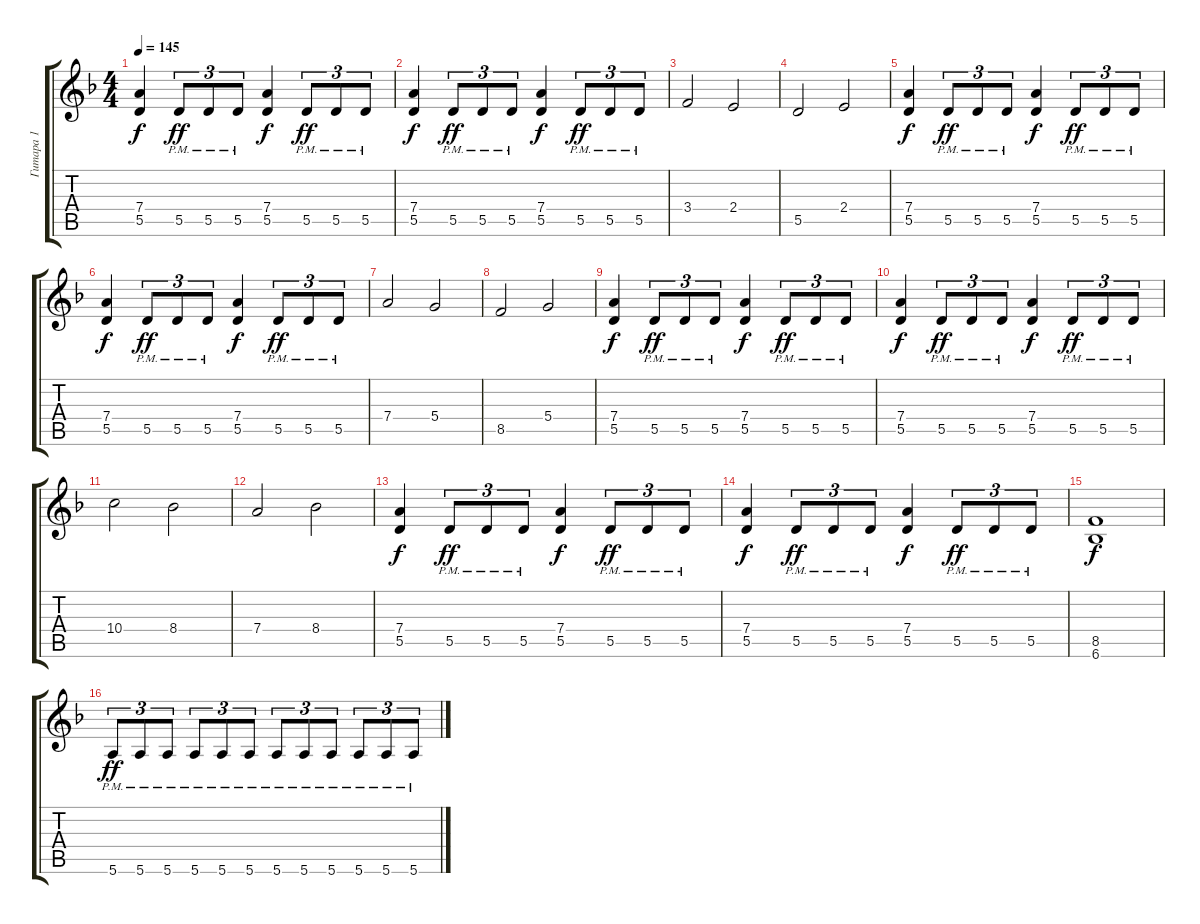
\track ("Гитара 1" "Гитара 1") {instrument distortionguitar}
\staff {score tabs}
\tuning (E4 B3 G3 D3 A2 E2) {hide}
\ts (4 4)
\tempo 145
\clef g2
\ks dminor
(7.4 5.5).4{dy f} 5.5{pm}.8{tu (3 2) dy ff} 5.5{pm}.8{tu (3 2)} 5.5{pm}.8{tu (3 2)} (7.4 5.5).4{dy f} 5.5{pm}.8{tu (3 2) dy ff} 5.5{pm}.8{tu (3 2)} 5.5{pm}.8{tu (3 2)} |
(7.4 5.5).4{dy f} 5.5{pm}.8{tu (3 2) dy ff} 5.5{pm}.8{tu (3 2)} 5.5{pm}.8{tu (3 2)} (7.4 5.5).4{dy f} 5.5{pm}.8{tu (3 2) dy ff} 5.5{pm}.8{tu (3 2)} 5.5{pm}.8{tu (3 2)} |
3.4.2 2.4.2 |
5.5.2 2.4.2 |
(7.4 5.5).4{dy f} 5.5{pm}.8{tu (3 2) dy ff} 5.5{pm}.8{tu (3 2)} 5.5{pm}.8{tu (3 2)} (7.4 5.5).4{dy f} 5.5{pm}.8{tu (3 2) dy ff} 5.5{pm}.8{tu (3 2)} 5.5{pm}.8{tu (3 2)} |
(7.4 5.5).4{dy f} 5.5{pm}.8{tu (3 2) dy ff} 5.5{pm}.8{tu (3 2)} 5.5{pm}.8{tu (3 2)} (7.4 5.5).4{dy f} 5.5{pm}.8{tu (3 2) dy ff} 5.5{pm}.8{tu (3 2)} 5.5{pm}.8{tu (3 2)} |
7.4.2 5.4.2 |
8.5.2 5.4.2 |
(7.4 5.5).4{dy f} 5.5{pm}.8{tu (3 2) dy ff} 5.5{pm}.8{tu (3 2)} 5.5{pm}.8{tu (3 2)} (7.4 5.5).4{dy f} 5.5{pm}.8{tu (3 2) dy ff} 5.5{pm}.8{tu (3 2)} 5.5{pm}.8{tu (3 2)} |
(7.4 5.5).4{dy f} 5.5{pm}.8{tu (3 2) dy ff} 5.5{pm}.8{tu (3 2)} 5.5{pm}.8{tu (3 2)} (7.4 5.5).4{dy f} 5.5{pm}.8{tu (3 2) dy ff} 5.5{pm}.8{tu (3 2)} 5.5{pm}.8{tu (3 2)} |
10.4.2 8.4.2 |
7.4.2 8.4.2 |
(7.4 5.5).4{dy f} 5.5{pm}.8{tu (3 2) dy ff} 5.5{pm}.8{tu (3 2)} 5.5{pm}.8{tu (3 2)} (7.4 5.5).4{dy f} 5.5{pm}.8{tu (3 2) dy ff} 5.5{pm}.8{tu (3 2)} 5.5{pm}.8{tu (3 2)} |
(7.4 5.5).4{dy f} 5.5{pm}.8{tu (3 2) dy ff} 5.5{pm}.8{tu (3 2)} 5.5{pm}.8{tu (3 2)} (7.4 5.5).4{dy f} 5.5{pm}.8{tu (3 2) dy ff} 5.5{pm}.8{tu (3 2)} 5.5{pm}.8{tu (3 2)} |
(8.5 6.6).1{dy f} |
5.6{pm}.8{tu (3 2) dy ff} 5.6{pm}.8{tu (3 2)} 5.6{pm}.8{tu (3 2)} 5.6{pm}.8{tu (3 2)} 5.6{pm}.8{tu (3 2)} 5.6{pm}.8{tu (3 2)} 5.6{pm}.8{tu (3 2)} 5.6{pm}.8{tu (3 2)} 5.6{pm}.8{tu (3 2)} 5.6{pm}.8{tu (3 2)} 5.6{pm}.8{tu (3 2)} 5.6{pm}.8{tu (3 2)}
